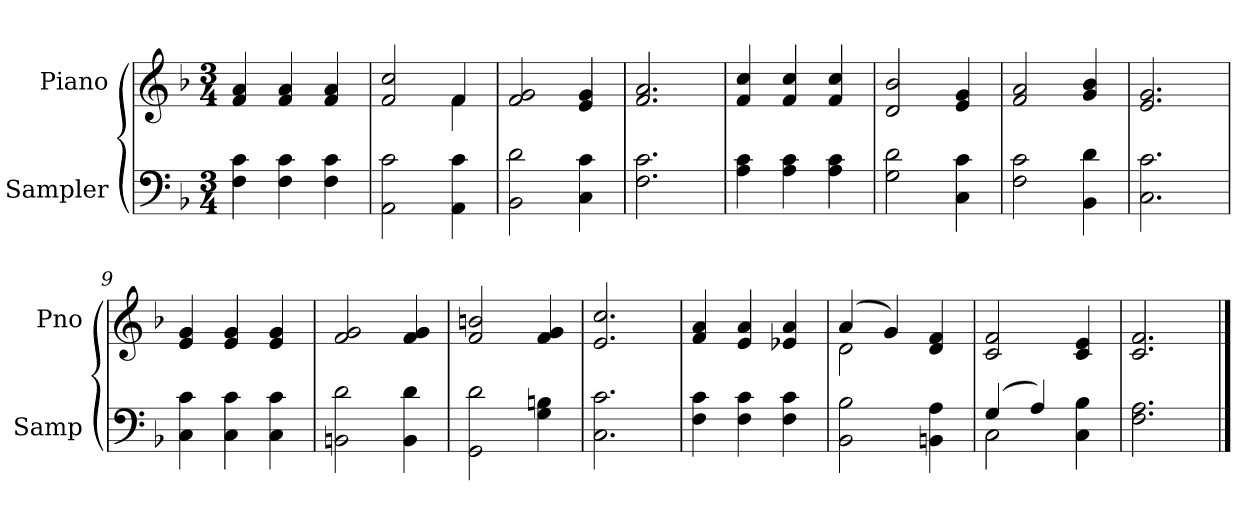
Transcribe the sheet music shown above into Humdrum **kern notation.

**kern	**kern
*part2	*part1
*staff2	*staff1
*I"Sampler	*I"Piano
*I'Samp	*I'Pno
*clefF4	*clefG2
*k[b-]	*k[b-]
*F:	*F:
*M3/4	*M3/4
=1	=1
4F\ 4c\	4f/ 4a/
4F\ 4c\	4f/ 4a/
4F\ 4c\	4f/ 4a/
=2	=2
*	*^
2AA\ 2c\	2f/ 2cc/	2ryy
4AA\ 4c\	4f/	4f
*	*v	*v
=3	=3
2BB-\ 2d\	2f/ 2g/
4C\ 4c\	4e/ 4g/
=4	=4
2.F\ 2.c\	2.f/ 2.a/
=5	=5
4A\ 4c\	4f/ 4cc/
4A\ 4c\	4f/ 4cc/
4A\ 4c\	4f/ 4cc/
=6	=6
2G\ 2d\	2d/ 2b-/
4C\ 4c\	4e/ 4g/
=7	=7
2F\ 2c\	2f/ 2a/
4BB-\ 4d\	4g/ 4b-/
=8	=8
2.C\ 2.c\	2.e/ 2.g/
=9	=9
4C\ 4c\	4e/ 4g/
4C\ 4c\	4e/ 4g/
4C\ 4c\	4e/ 4g/
=10	=10
2BBn\ 2d\	2f/ 2g/
4BB\ 4d\	4f/ 4g/
=11	=11
2GG\ 2d\	2f/ 2bn/
4G\ 4Bn\	4f/ 4g/
=12	=12
2.C\ 2.c\	2.e/ 2.cc/
=13	=13
4F\ 4c\	4f/ 4a/
4F\ 4c\	4e/ 4a/
4F\ 4c\	4e-X/ 4a/
=14	=14
*	*^
2BB-\ 2B-\	(4a/	2d
.	4g/)	.
4BBn\ 4A\	4d/ 4f/	4ryy
*	*v	*v
=15	=15
*^	*
(4G/	2C	2c/ 2f/
4A/)	.	.
4C\ 4B-\	4ryy	4c/ 4e/
*v	*v	*
=16	=16
2.F\ 2.A\	2.c/ 2.f/
==	==
*-	*-
